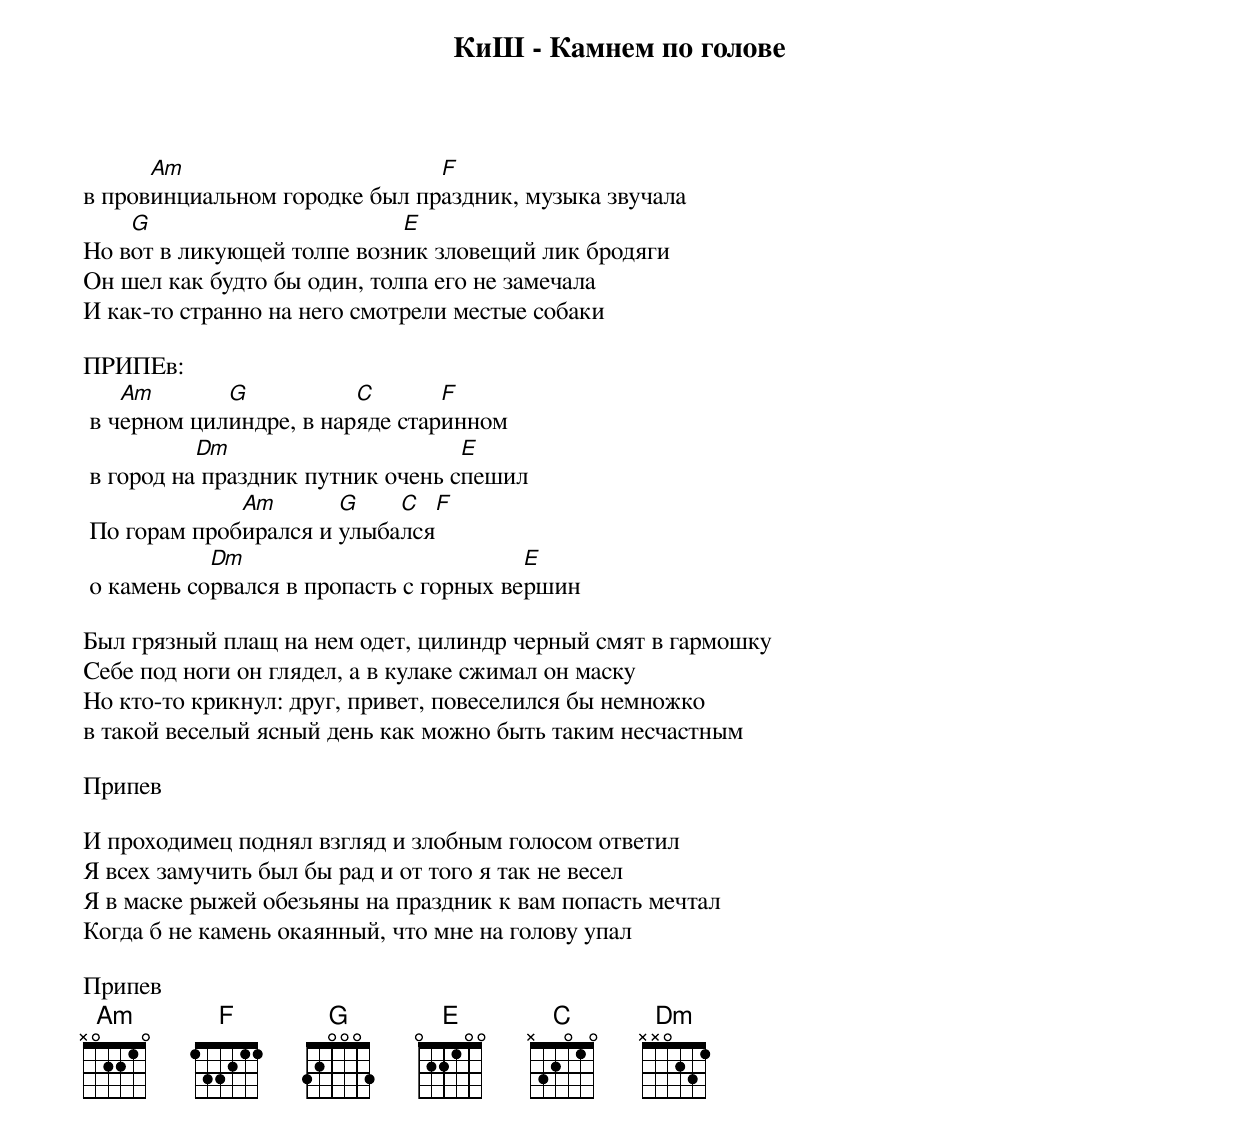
КиШ - Камнем по голове

      Am                       F
в провинциальном городке был праздник, музыка звучала
    G                       E
Но вот в ликующей толпе возник зловещий лик бродяги
Он шел как будто бы один, толпа его не замечала
И как-то странно на него смотрели местые собаки

ПРИПЕв:
    Am       G           C       F
 в черном цилиндре, в наряде старинном
           Dm                      E
 в город на праздник путник очень спешил
              Am       G    C     F
 По горам пробирался и улыбался
            Dm                           E
 о камень сорвался в пропасть с горных вершин

Был грязный плащ на нем одет, цилиндр черный смят в гармошку
Себе под ноги он глядел, а в кулаке сжимал он маску
Но кто-то крикнул: друг, привет, повеселился бы немножко
в такой веселый ясный день как можно быть таким несчастным

Припев

И проходимец поднял взгляд и злобным голосом ответил
Я всех замучить был бы рад и от того я так не весел
Я в маске рыжей обезьяны на праздник к вам попасть мечтал
Когда б не камень окаянный, что мне на голову упал

Припев
